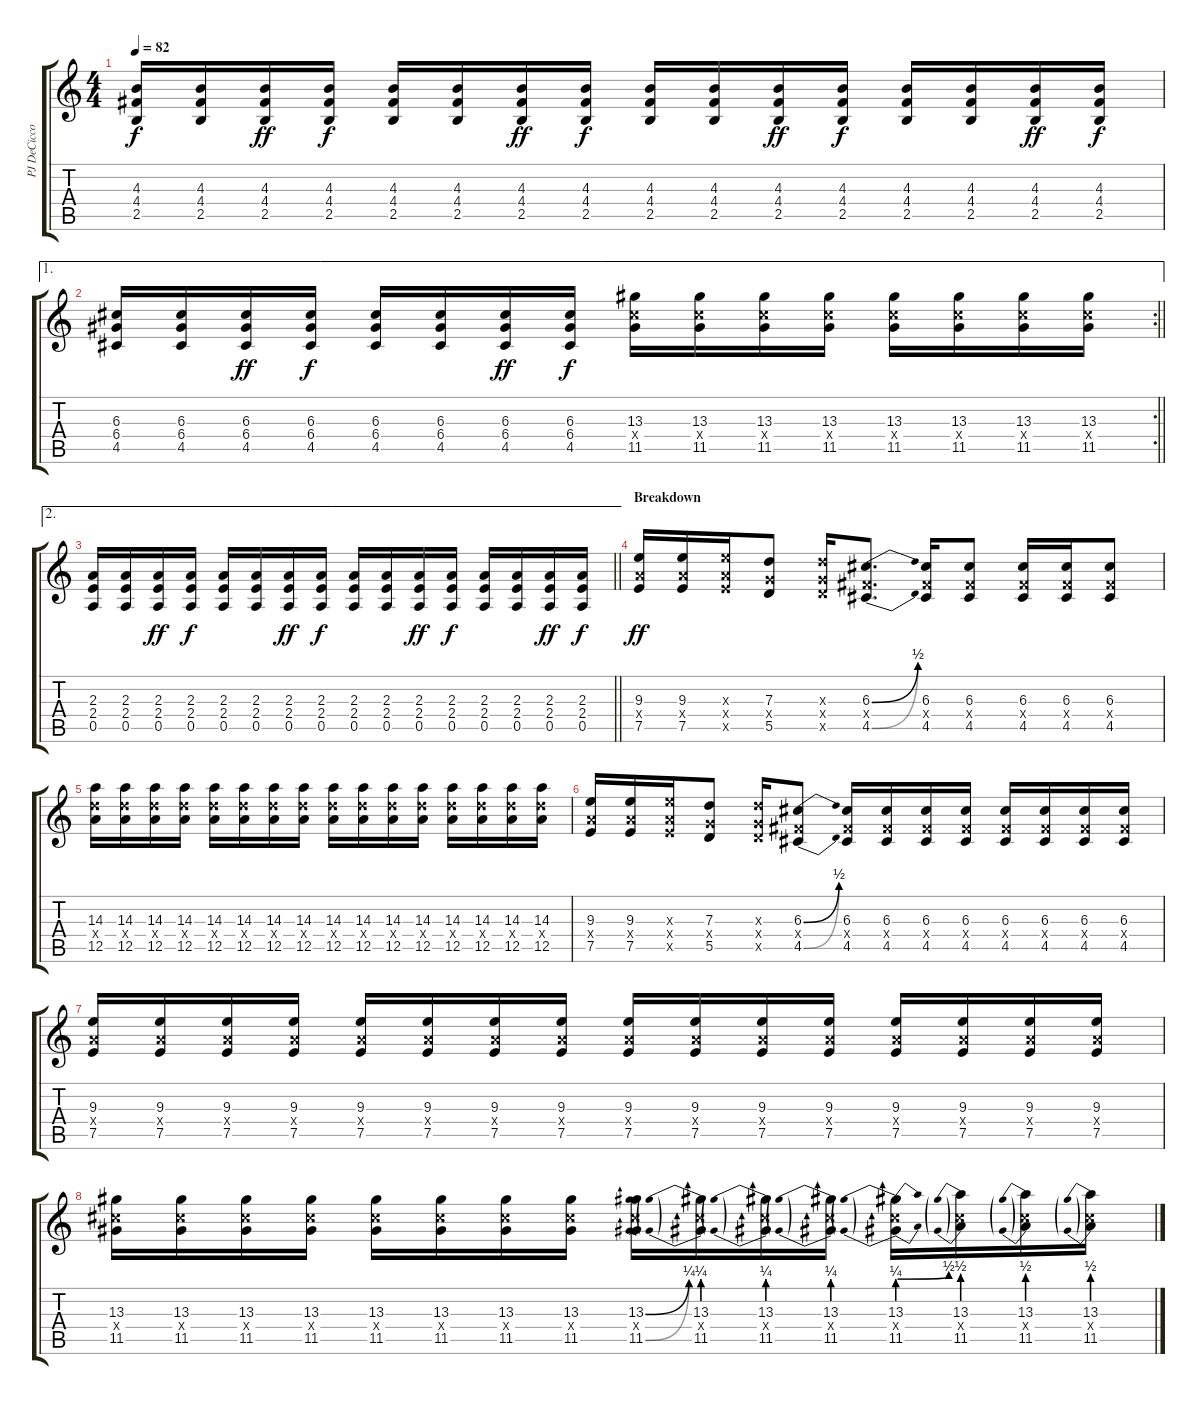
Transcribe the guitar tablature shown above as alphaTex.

\track ("PJ DeCicco" "PJ DeCicco") {instrument distortionguitar}
\staff {score tabs}
\tuning (E4 B3 G3 D3 A2 D2) {hide}
\ts (4 4)
\tempo 82
\clef g2
\ks c
(4.3 4.4 2.5).16{dy f} (4.3 4.4 2.5).16 (4.3 4.4 2.5).16{dy ff} (4.3 4.4 2.5).16{dy f} (4.3 4.4 2.5).16 (4.3 4.4 2.5).16 (4.3 4.4 2.5).16{dy ff} (4.3 4.4 2.5).16{dy f} (4.3 4.4 2.5).16 (4.3 4.4 2.5).16 (4.3 4.4 2.5).16{dy ff} (4.3 4.4 2.5).16{dy f} (4.3 4.4 2.5).16 (4.3 4.4 2.5).16 (4.3 4.4 2.5).16{dy ff} (4.3 4.4 2.5).16{dy f} |
\ae 1
\rc 2
\barLineRight lightlight
(6.3 6.4 4.5).16 (6.3 6.4 4.5).16 (6.3 6.4 4.5).16{dy ff} (6.3 6.4 4.5).16{dy f} (6.3 6.4 4.5).16 (6.3 6.4 4.5).16 (6.3 6.4 4.5).16{dy ff} (6.3 6.4 4.5).16{dy f} (13.3 11.4{x} 11.5).16 (13.3 11.4{x} 11.5).16 (13.3 11.4{x} 11.5).16 (13.3 11.4{x} 11.5).16 (13.3 11.4{x} 11.5).16 (13.3 11.4{x} 11.5).16 (13.3 11.4{x} 11.5).16 (13.3 11.4{x} 11.5).16 |
\ae 2
\barLineRight lightlight
(2.3 2.4 0.5).16 (2.3 2.4 0.5).16 (2.3 2.4 0.5).16{dy ff} (2.3 2.4 0.5).16{dy f} (2.3 2.4 0.5).16 (2.3 2.4 0.5).16 (2.3 2.4 0.5).16{dy ff} (2.3 2.4 0.5).16{dy f} (2.3 2.4 0.5).16 (2.3 2.4 0.5).16 (2.3 2.4 0.5).16{dy ff} (2.3 2.4 0.5).16{dy f} (2.3 2.4 0.5).16 (2.3 2.4 0.5).16 (2.3 2.4 0.5).16{dy ff} (2.3 2.4 0.5).16{dy f} |
\section ("" "Breakdown")
(9.3 7.4{x} 7.5).16{dy ff} (9.3 7.4{x} 7.5).16 (9.3{x} 7.4{x} 7.5{x}).16 (7.3 5.4{x} 5.5).8 (7.3{x} 5.4{x} 5.5{x}).16 (6.3{be (bend 0 0 60 2)} 4.4{x} 4.5{be (bend 0 0 60 2)}).8{d} (6.3 4.4{x} 4.5).16 (6.3 4.4{x} 4.5).8 (6.3 4.4{x} 4.5).16 (6.3 4.4{x} 4.5).16 (6.3 4.4{x} 4.5).8 |
(14.3 12.4{x} 12.5).16 (14.3 12.4{x} 12.5).16 (14.3 12.4{x} 12.5).16 (14.3 12.4{x} 12.5).16 (14.3 12.4{x} 12.5).16 (14.3 12.4{x} 12.5).16 (14.3 12.4{x} 12.5).16 (14.3 12.4{x} 12.5).16 (14.3 12.4{x} 12.5).16 (14.3 12.4{x} 12.5).16 (14.3 12.4{x} 12.5).16 (14.3 12.4{x} 12.5).16 (14.3 12.4{x} 12.5).16 (14.3 12.4{x} 12.5).16 (14.3 12.4{x} 12.5).16 (14.3 12.4{x} 12.5).16 |
(9.3 7.4{x} 7.5).16 (9.3 7.4{x} 7.5).16 (9.3{x} 7.4{x} 7.5{x}).16 (7.3 5.4{x} 5.5).8 (7.3{x} 5.4{x} 5.5{x}).16 (6.3{be (bend 0 0 60 2)} 4.4{x} 4.5{be (bend 0 0 60 2)}).8 (6.3 4.4{x} 4.5).16 (6.3 4.4{x} 4.5).16 (6.3 4.4{x} 4.5).16 (6.3 4.4{x} 4.5).16 (6.3 4.4{x} 4.5).16 (6.3 4.4{x} 4.5).16 (6.3 4.4{x} 4.5).16 (6.3 4.4{x} 4.5).16 |
(9.3 7.4{x} 7.5).16 (9.3 7.4{x} 7.5).16 (9.3 7.4{x} 7.5).16 (9.3 7.4{x} 7.5).16 (9.3 7.4{x} 7.5).16 (9.3 7.4{x} 7.5).16 (9.3 7.4{x} 7.5).16 (9.3 7.4{x} 7.5).16 (9.3 7.4{x} 7.5).16 (9.3 7.4{x} 7.5).16 (9.3 7.4{x} 7.5).16 (9.3 7.4{x} 7.5).16 (9.3 7.4{x} 7.5).16 (9.3 7.4{x} 7.5).16 (9.3 7.4{x} 7.5).16 (9.3 7.4{x} 7.5).16 |
(13.3 11.4{x} 11.5).16 (13.3 11.4{x} 11.5).16 (13.3 11.4{x} 11.5).16 (13.3 11.4{x} 11.5).16 (13.3 11.4{x} 11.5).16 (13.3 11.4{x} 11.5).16 (13.3 11.4{x} 11.5).16 (13.3 11.4{x} 11.5).16 (13.3{be (bend 0 0 60 1)} 11.4{x} 11.5{be (bend 0 0 60 1)}).16 (13.3{be (prebend 0 1 60 1)} 11.4{x} 11.5{be (prebend 0 1 60 1)}).16 (13.3{be (prebend 0 1 60 1)} 11.4{x} 11.5{be (prebend 0 1 60 1)}).16 (13.3{be (prebend 0 1 60 1)} 11.4{x} 11.5{be (prebend 0 1 60 1)}).16 (13.3{be (prebendbend 0 1 60 2)} 11.4{x} 11.5{be (prebendbend 0 1 60 2)}).16 (13.3{be (prebend 0 2 60 2)} 11.4{x} 11.5{be (prebend 0 2 60 2)}).16 (13.3{be (prebend 0 2 60 2)} 11.4{x} 11.5{be (prebend 0 2 60 2)}).16 (13.3{be (prebend 0 2 60 2)} 11.4{x} 11.5{be (prebend 0 2 60 2)}).16
